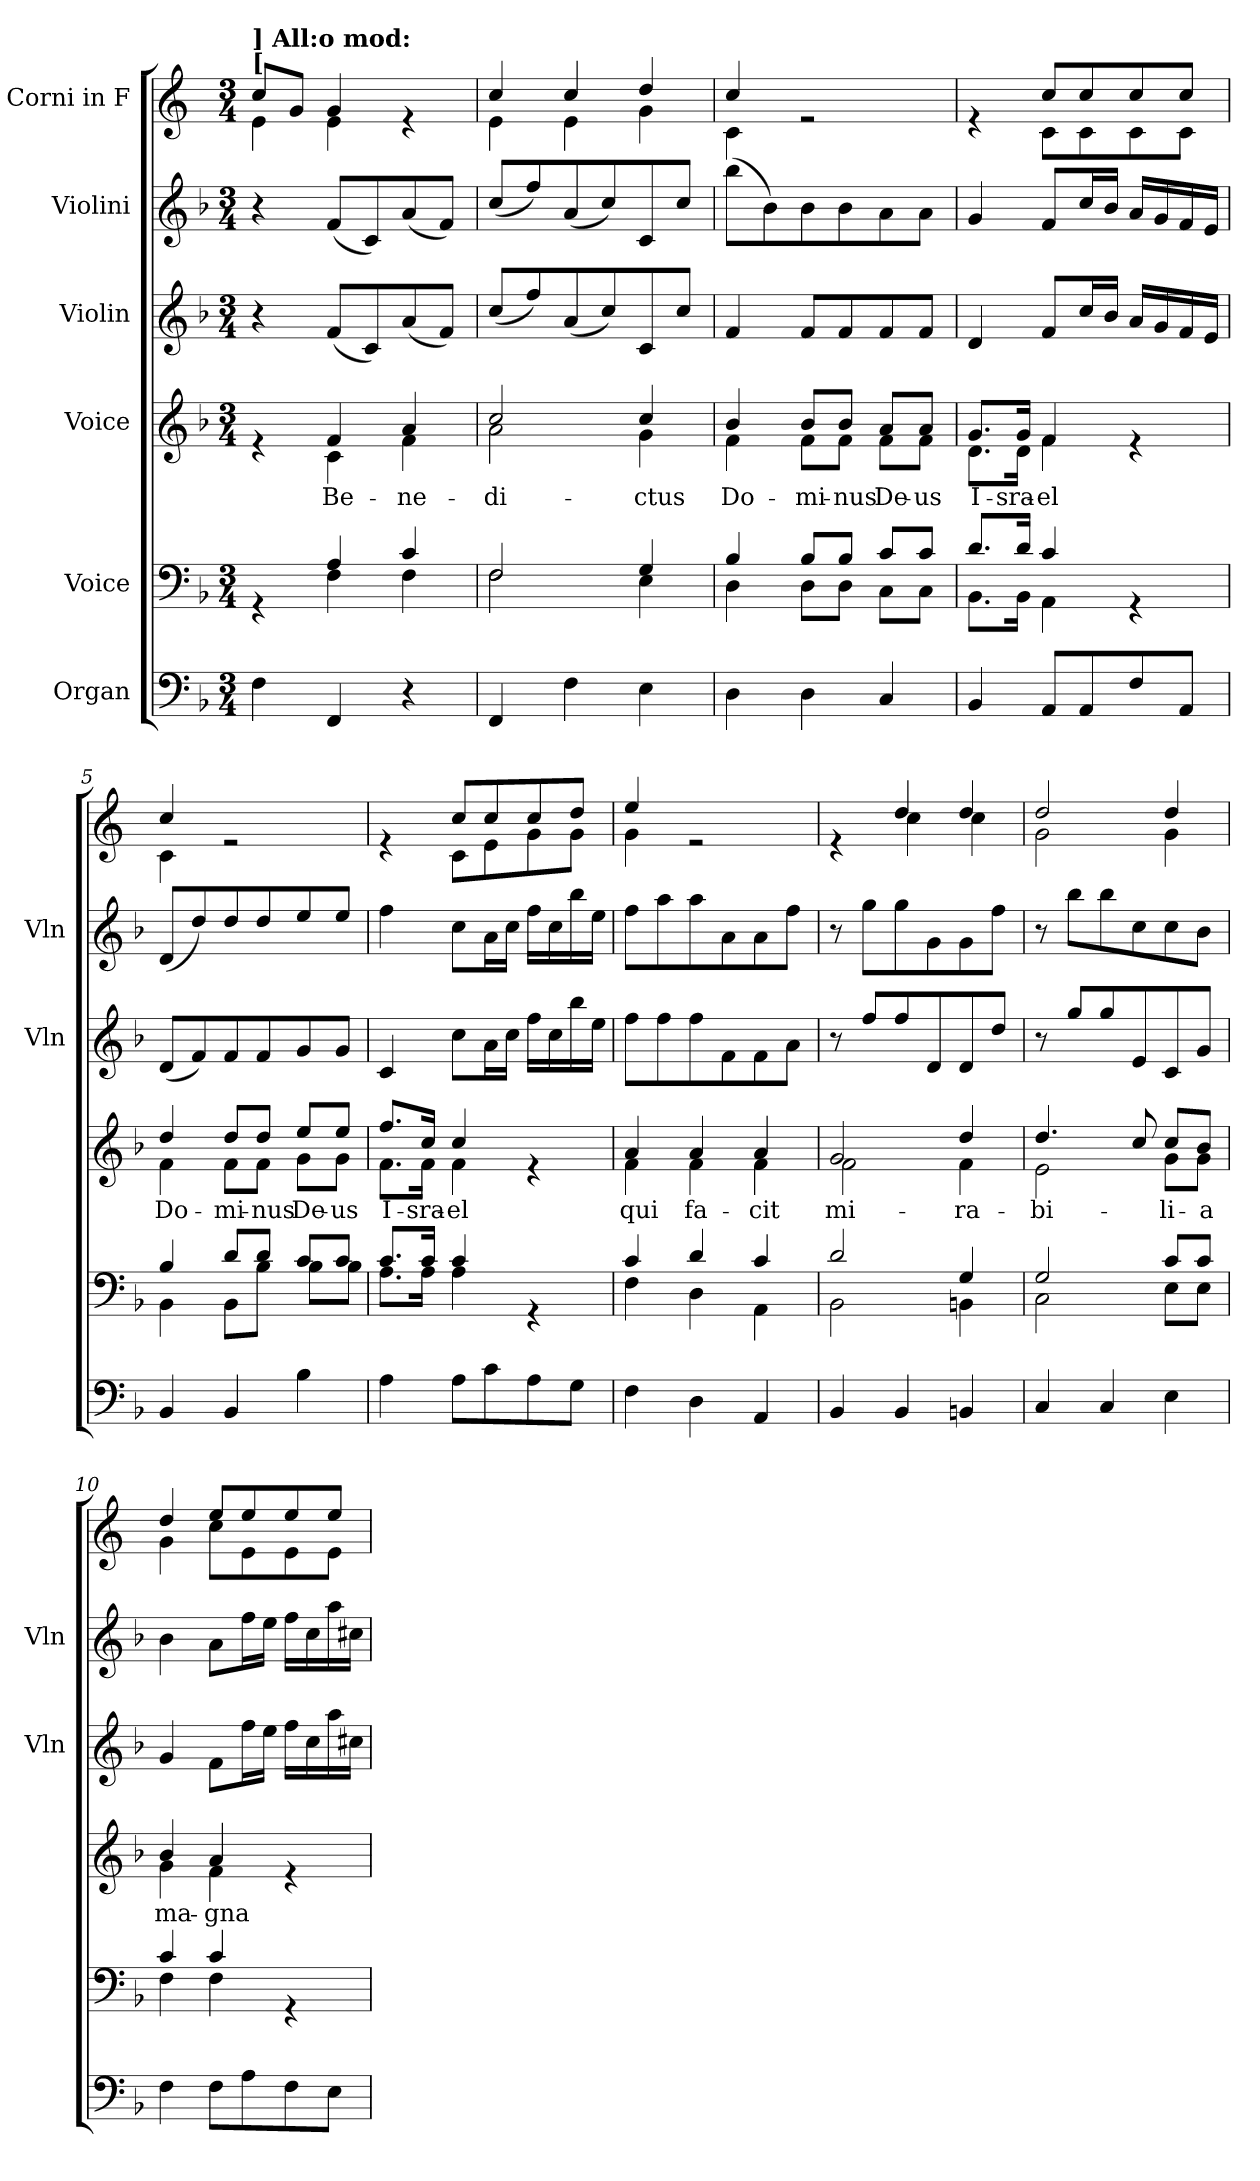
**kern	**kern	**kern	**text	**kern	**kern	**kern
*part6	*part5	*part4	*part4	*part3	*part2	*part1
*staff6	*staff5	*staff4	*staff4	*staff3	*staff2	*staff1
*I"Organ	*I"Voice	*I"Voice	*	*I"Violin	*I"Violini	*I"Corni in F
*	*	*	*	*I'Vln	*I'Vln	*
*clefF4	*clefF4	*clefG2	*	*clefG2	*clefG2	*clefG2
*	*	*	*	*	*	*ITrd4c7
*k[b-]	*k[b-]	*k[b-]	*	*k[b-]	*k[b-]	*k[b-]
*M3/4	*M3/4	*M3/4	*	*M3/4	*M3/4	*M3/4
*MM130	*MM130	*MM130	*	*MM130	*MM130	*MM130
=1	=1	=1	=1	=1	=1	=1
*	*^	*^	*	*	*	*^
!	!	!	!	!	!	!	!	!LO:TX:a:B:t=[	!
!	!	!	!	!	!	!	!	!LO:TX:a:B:t=] All&colon;o mod&colon;	!
4F\	4rGG	4ryy	4re	4ryy	.	4r	4r	8f/L	4A\
.	.	.	.	.	.	.	.	8c/J	.
!	!	!	!	!	!LO:LY:b	!	!	!	!
4FF/	4A/	4F\	4f/	4c\	Be-	(8f/L	(8f/L	4c/	4A\
.	.	.	.	.	.	8c/)	8c/)	.	.
!	!	!	!	!	!LO:LY:b	!	!	!	!
4r	4c/	4F\	4a/	4f\	-ne-	(8a/	(8a/	4re	4ryy
.	.	.	.	.	.	8f/J)	8f/J)	.	.
=2	=2	=2	=2	=2	=2	=2	=2	=2	=2
!	!	!	!	!	!LO:LY:b	!	!	!	!
4FF/	2F/	2F\	2cc/	2a\	-di-	(8cc/L	(8cc/L	4f/	4A\
.	.	.	.	.	.	8ff/)	8ff/)	.	.
4F\	.	.	.	.	.	(8a/	(8a/	4f/	4A\
.	.	.	.	.	.	8cc/)	8cc/)	.	.
!	!	!	!	!	!LO:LY:b	!	!	!	!
4E\	4G/	4E\	4cc/	4g\	-ctus	8c/	8c/	4g/	4c\
.	.	.	.	.	.	8cc/J	8cc/J	.	.
=3	=3	=3	=3	=3	=3	=3	=3	=3	=3
!	!	!	!	!	!LO:LY:b	!	!	!	!
4D\	4B-/	4D\	4b-/	4f\	Do-	4f/	(8bb-\L	4f/	4F\
.	.	.	.	.	.	.	8b-\)	.	.
!	!	!	!	!	!LO:LY:b	!	!	!	!
4D\	8B-/L	8D\L	8b-/L	8f\L	-mi-	8f/L	8b-\	2re	2ryy
!	!	!	!	!	!LO:LY:b	!	!	!	!
.	8B-/J	8D\J	8b-/J	8f\J	-nus	8f/	8b-\	.	.
!	!	!	!	!	!LO:LY:b	!	!	!	!
4C/	8c/L	8C\L	8a/L	8f\L	De-	8f/	8a\	.	.
!	!	!	!	!	!LO:LY:b	!	!	!	!
.	8c/J	8C\J	8a/J	8f\J	-us	8f/J	8a\J	.	.
=4	=4	=4	=4	=4	=4	=4	=4	=4	=4
!	!	!	!	!	!LO:LY:b	!	!	!	!
4BB-/	8.d/L	8.BB-\L	8.g/L	8.d\L	I-	4d/	4g/	4re	4ryy
!	!	!	!	!	!LO:LY:b	!	!	!	!
.	16d/Jk	16BB-\Jk	16g/Jk	16d\Jk	-sra-	.	.	.	.
!	!	!	!	!	!LO:LY:b	!	!	!	!
8AA/L	4c/	4AA\	4f/	4f\	-el	8f/L	8f/L	8f/L	8F\L
8AA/	.	.	.	.	.	16cc/L	16cc/L	8f/	8F\
.	.	.	.	.	.	16b-/JJ	16b-/JJ	.	.
8F/	4rGG	4ryy	4re	4ryy	.	16a/LL	16a/LL	8f/	8F\
.	.	.	.	.	.	16g/	16g/	.	.
8AA/J	.	.	.	.	.	16f/	16f/	8f/J	8F\J
.	.	.	.	.	.	16e/JJ	16e/JJ	.	.
=5	=5	=5	=5	=5	=5	=5	=5	=5	=5
!	!	!	!	!	!LO:LY:b	!	!	!	!
4BB-/	4B-/	4BB-\	4dd/	4f\	Do-	(8d/L	(8d/L	4f/	4F\
.	.	.	.	.	.	8f/)	8dd/)	.	.
!	!	!	!	!	!LO:LY:b	!	!	!	!
4BB-/	8d/L	8BB-\L	8dd/L	8f\L	-mi-	8f/	8dd/	2re	2ryy
!	!	!	!	!	!LO:LY:b	!	!	!	!
.	8d/J	8B-\J	8dd/J	8f\J	-nus	8f/	8dd/	.	.
!	!	!	!	!	!LO:LY:b	!	!	!	!
4B-\	8c/L	8B-\L	8ee/L	8g\L	De-	8g/	8ee/	.	.
!	!	!	!	!	!LO:LY:b	!	!	!	!
.	8c/J	8B-\J	8ee/J	8g\J	-us	8g/J	8ee/J	.	.
!!LO:LB:g=z	!!
=6	=6	=6	=6	=6	=6	=6	=6	=6	=6
!	!	!	!	!	!LO:LY:b	!	!	!	!
4A\	8.c/L	8.A\L	8.ff/L	8.f\L	I-	4c/	4ff\	4re	4ryy
!	!	!	!	!	!LO:LY:b	!	!	!	!
.	16c/Jk	16A\Jk	16cc/Jk	16f\Jk	-sra-	.	.	.	.
!	!	!	!	!	!LO:LY:b	!	!	!	!
8A\L	4c/	4A\	4cc/	4f\	-el	8cc\L	8cc\L	8f/L	8F\L
8c\	.	.	.	.	.	16a\L	16a\L	8f/	8A\
.	.	.	.	.	.	16cc\JJ	16cc\JJ	.	.
8A\	4rGG	4ryy	4re	4ryy	.	16ff\LL	16ff\LL	8f/	8c\
.	.	.	.	.	.	16cc\	16cc\	.	.
8G\J	.	.	.	.	.	16bb-\	16bb-\	8g/J	8c\J
.	.	.	.	.	.	16ee\JJ	16ee\JJ	.	.
=7	=7	=7	=7	=7	=7	=7	=7	=7	=7
!	!	!	!	!	!LO:LY:b	!	!	!	!
4F\	4c/	4F\	4a/	4f\	qui	8ff\L	8ff\L	4a/	4c\
.	.	.	.	.	.	8ff\	8aa\	.	.
!	!	!	!	!	!LO:LY:b	!	!	!	!
4D\	4d/	4D\	4a/	4f\	fa-	8ff\	8aa\	2re	2ryy
.	.	.	.	.	.	8f\	8a\	.	.
!	!	!	!	!	!LO:LY:b	!	!	!	!
4AA/	4c/	4AA\	4a/	4f\	-cit	8f\	8a\	.	.
.	.	.	.	.	.	8a\J	8ff\J	.	.
=8	=8	=8	=8	=8	=8	=8	=8	=8	=8
!	!	!	!	!	!LO:LY:b	!	!	!	!
4BB-/	2d/	2BB-\	2g/	2f\	mi-	8r	8r	4re	4ryy
.	.	.	.	.	.	8ff/L	8gg\L	.	.
4BB-/	.	.	.	.	.	8ff/	8gg\	4g/	4f\
.	.	.	.	.	.	8d/	8g\	.	.
!	!	!	!	!	!LO:LY:b	!	!	!	!
4BBn/	4G/	4BBn\	4dd/	4f\	-ra-	8d/	8g\	4g/	4f\
.	.	.	.	.	.	8dd/J	8ff\J	.	.
=9	=9	=9	=9	=9	=9	=9	=9	=9	=9
!	!	!	!	!	!LO:LY:b	!	!	!	!
4C/	2G/	2C\	4.dd/	2e\	-bi-	8r	8r	2g/	2c\
.	.	.	.	.	.	8gg/L	8bb-\L	.	.
4C/	.	.	.	.	.	8gg/	8bb-\	.	.
.	.	.	8cc/	.	.	8e/	8cc\	.	.
!	!	!	!	!	!LO:LY:b	!	!	!	!
4E\	8c/L	8E\L	8cc/L	8g\L	-li-	8c/	8cc\	4g/	4c\
!	!	!	!	!	!LO:LY:b	!	!	!	!
.	8c/J	8E\J	8b-/J	8g\J	-a	8g/J	8b-\J	.	.
=10	=10	=10	=10	=10	=10	=10	=10	=10	=10
!	!	!	!	!	!LO:LY:b	!	!	!	!
4F\	4c/	4F\	4b-/	4g\	ma-	4g/	4b-\	4g/	4c\
!	!	!	!	!	!LO:LY:b	!	!	!	!
8F\L	4c/	4F\	4a/	4f\	-gna	8f\L	8a\L	8a/L	8f\L
8A\	.	.	.	.	.	16ff\L	16ff\L	8a/	8A\
.	.	.	.	.	.	16ee\JJ	16ee\JJ	.	.
8F\	4rGG	4ryy	4re	4ryy	.	16ff\LL	16ff\LL	8a/	8A\
.	.	.	.	.	.	16cc\	16cc\	.	.
8E\J	.	.	.	.	.	16aa\	16aa\	8a/J	8A\J
.	.	.	.	.	.	16cc#X\JJ	16cc#X\JJ	.	.
*	*v	*v	*	*	*	*	*	*v	*v
*	*	*v	*v	*	*	*	*
=	=	=	=	=	=	=
*-	*-	*-	*-	*-	*-	*-
